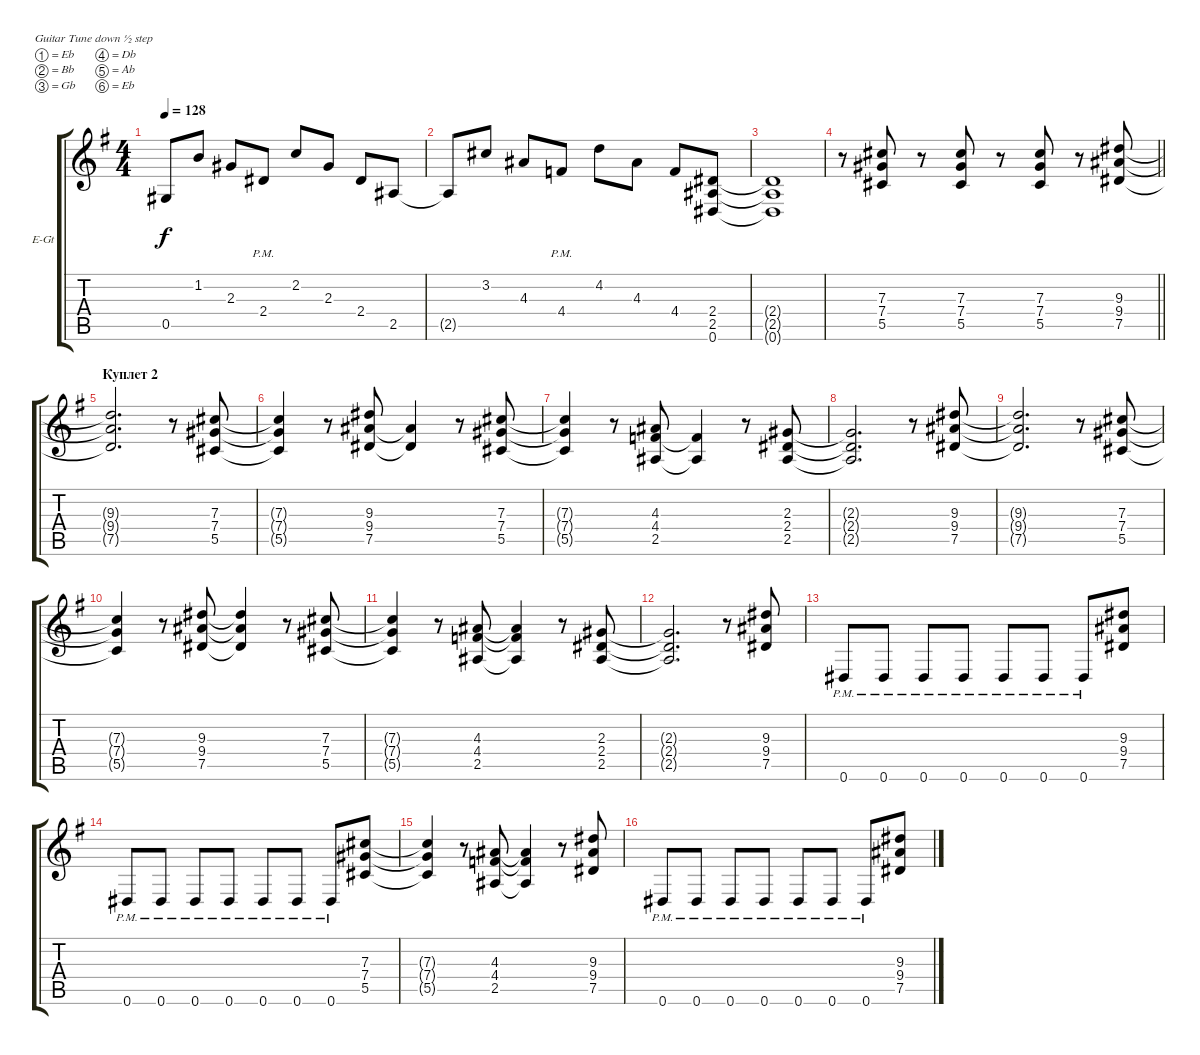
\bracketExtendMode groupsimilarinstruments
\firstSystemTrackNameOrientation horizontal
\otherSystemsTrackNameOrientation horizontal
\track ("Гитара 1" "E-Gt") {instrument distortionguitar}
\staff {score tabs}
\tuning (Eb4 Bb3 Gb3 Db3 Ab2 Eb2)
\ts (4 4)
\tempo 128
\clef g2
\ks eminor
0.5.8{dy f} 1.2.8 2.3.8 2.4{pm}.8 2.2.8 2.3.8 2.4.8 2.5.8 |
2.5{t}.8 3.2.8 4.3.8 4.4{pm}.8 4.2.8 4.3.8 4.4.8 (2.5 0.6 2.4).8 |
(2.5{t} 0.6{t} 2.4{t}).1 |
\barLineRight lightlight
r.8 (7.4 5.5 7.3).8 r.8 (7.4 5.5 7.3).8 r.8 (7.4 5.5 7.3).8 r.8 (9.4 7.5 9.3).8 |
\section ("" "Куплет 2")
(9.4{t} 7.5{t} 9.3{t}).2{d} r.8 (7.4 5.5 7.3).8 |
(7.4{t} 5.5{t} 7.3{t}).4 r.8 (9.4 7.5 9.3).8 (9.4{t} 7.5{t}).4 r.8 (7.4 5.5 7.3).8 |
(7.4{t} 5.5{t} 7.3{t}).4 r.8 (4.4 2.5 4.3).8 (4.4{t} 2.5{t}).4 r.8 (2.4 2.5 2.3).8 |
(2.4{t} 2.5{t} 2.3{t}).2{d} r.8 (9.4 7.5 9.3).8 |
(9.4{t} 7.5{t} 9.3{t}).2{d} r.8 (7.4 5.5 7.3).8 |
(7.4{t} 5.5{t} 7.3{t}).4 r.8 (9.4 7.5 9.3).8 (9.4{t} 7.5{t} 9.3{t}).4 r.8 (7.4 5.5 7.3).8 |
(7.4{t} 5.5{t} 7.3{t}).4 r.8 (4.4 2.5 4.3).8 (4.4{t} 2.5{t} 4.3{t}).4 r.8 (2.4 2.5 2.3).8 |
(2.4{t} 2.5{t} 2.3{t}).2{d} r.8 (9.4 7.5 9.3).8 |
0.6{pm}.8 0.6{pm}.8 0.6{pm}.8 0.6{pm}.8 0.6{pm}.8 0.6{pm}.8 0.6{pm}.8 (9.4 7.5 9.3).8 |
0.6{pm}.8 0.6{pm}.8 0.6{pm}.8 0.6{pm}.8 0.6{pm}.8 0.6{pm}.8 0.6{pm}.8 (7.4 5.5 7.3).8 |
(7.4{t} 5.5{t} 7.3{t}).4 r.8 (4.4 2.5 4.3).8 (4.4{t} 2.5{t} 4.3{t}).4 r.8 (9.4 7.5 9.3).8 |
0.6{pm}.8 0.6{pm}.8 0.6{pm}.8 0.6{pm}.8 0.6{pm}.8 0.6{pm}.8 0.6{pm}.8 (9.4 7.5 9.3).8
